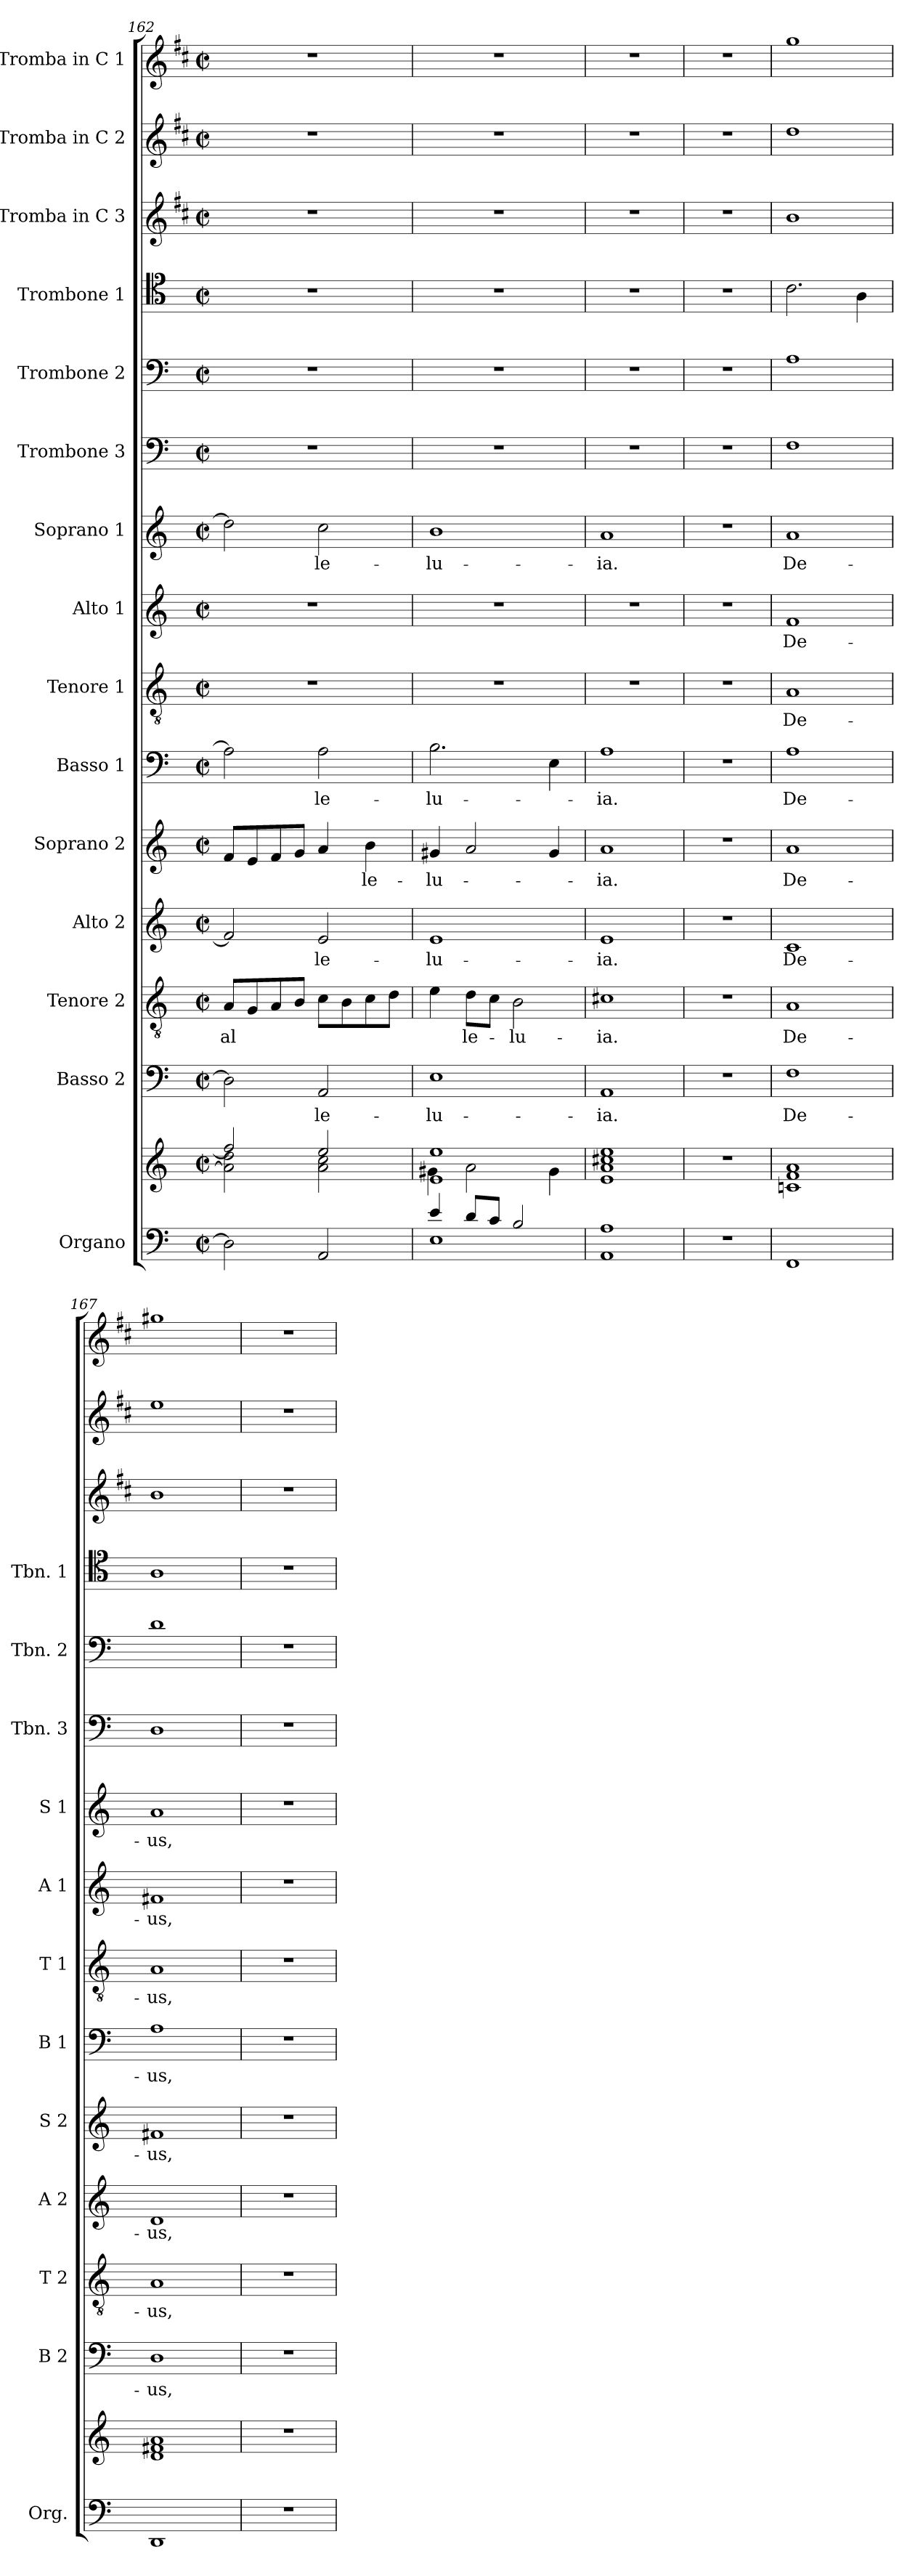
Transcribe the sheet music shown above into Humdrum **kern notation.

**kern	**kern	**kern	**text	**kern	**text	**kern	**text	**kern	**text	**kern	**text	**kern	**text	**kern	**text	**kern	**text	**kern	**kern	**kern	**kern	**kern	**kern
*part15	*part15	*part14	*part14	*part13	*part13	*part12	*part12	*part11	*part11	*part10	*part10	*part9	*part9	*part8	*part8	*part7	*part7	*part6	*part5	*part4	*part3	*part2	*part1
*staff16	*staff15	*staff14	*staff14	*staff13	*staff13	*staff12	*staff12	*staff11	*staff11	*staff10	*staff10	*staff9	*staff9	*staff8	*staff8	*staff7	*staff7	*staff6	*staff5	*staff4	*staff3	*staff2	*staff1
*I"Organo	*	*I"Basso 2	*	*I"Tenore 2	*	*I"Alto 2	*	*I"Soprano 2	*	*I"Basso 1	*	*I"Tenore 1	*	*I"Alto 1	*	*I"Soprano 1	*	*I"Trombone 3	*I"Trombone 2	*I"Trombone 1	*I"Tromba in C 3	*I"Tromba in C 2	*I"Tromba in C 1
*I'Org.	*	*I'B 2	*	*I'T 2	*	*I'A 2	*	*I'S 2	*	*I'B 1	*	*I'T 1	*	*I'A 1	*	*I'S 1	*	*I'Tbn. 3	*I'Tbn. 2	*I'Tbn. 1	*	*	*
*clefF4	*clefG2	*clefF4	*	*clefGv2	*	*clefG2	*	*clefG2	*	*clefF4	*	*clefGv2	*	*clefG2	*	*clefG2	*	*clefF4	*clefF4	*clefC4	*clefG2	*clefG2	*clefG2
*	*	*	*	*	*	*	*	*	*	*	*	*	*	*	*	*	*	*	*	*	*ITrd1c2	*ITrd1c2	*ITrd1c2
*k[]	*k[]	*k[]	*	*k[]	*	*k[]	*	*k[]	*	*k[]	*	*k[]	*	*k[]	*	*k[]	*	*k[]	*k[]	*k[]	*k[]	*k[]	*k[]
*a:	*a:	*a:	*	*a:	*	*a:	*	*a:	*	*a:	*	*a:	*	*a:	*	*a:	*	*a:	*a:	*a:	*a:	*a:	*a:
*M2/2	*M2/2	*M2/2	*	*M2/2	*	*M2/2	*	*M2/2	*	*M2/2	*	*M2/2	*	*M2/2	*	*M2/2	*	*M2/2	*M2/2	*M2/2	*M2/2	*M2/2	*M2/2
*met(c|)	*met(c|)	*met(c|)	*	*met(c|)	*	*met(c|)	*	*met(c|)	*	*met(c|)	*	*met(c|)	*	*met(c|)	*	*met(c|)	*	*met(c|)	*met(c|)	*met(c|)	*met(c|)	*met(c|)	*met(c|)
=162	=162	=162	=162	=162	=162	=162	=162	=162	=162	=162	=162	=162	=162	=162	=162	=162	=162	=162	=162	=162	=162	=162	=162
*	*^	*	*	*	*	*	*	*	*	*	*	*	*	*	*	*	*	*	*	*	*	*	*
2D\]	2ff/]	2a\] 2dd\	2D\]	.	8A/L	al	2f/]	.	8f/L	.	2A\]	.	1r	.	1r	.	2dd\]	.	1r	1r	1r	1r	1r	1r
.	.	.	.	.	8G/	.	.	.	8e/	.	.	.	.	.	.	.	.	.	.	.	.	.	.	.
.	.	.	.	.	8A/	.	.	.	8f/	.	.	.	.	.	.	.	.	.	.	.	.	.	.	.
.	.	.	.	.	8B/J	.	.	.	8g/J	.	.	.	.	.	.	.	.	.	.	.	.	.	.	.
2AA/	2ee/	2a\ 2cc\	2AA/	le-	8c\L	.	2e/	le-	4a/	.	2A\	-le-	.	.	.	.	2cc\	-le-	.	.	.	.	.	.
.	.	.	.	.	8B\	.	.	.	.	.	.	.	.	.	.	.	.	.	.	.	.	.	.	.
.	.	.	.	.	8c\	.	.	.	4b\	le-	.	.	.	.	.	.	.	.	.	.	.	.	.	.
.	.	.	.	.	8d\J	.	.	.	.	.	.	.	.	.	.	.	.	.	.	.	.	.	.	.
=163	=163	=163	=163	=163	=163	=163	=163	=163	=163	=163	=163	=163	=163	=163	=163	=163	=163	=163	=163	=163	=163	=163	=163	=163
*^	*	*	*	*	*	*	*	*	*	*	*	*	*	*	*	*	*	*	*	*	*	*	*	*
4e/	1E	1e 1ee	4g#X\	1E	-lu-	4e\	.	1e	-lu-	4g#X/	-lu-	2.B\	-lu-	1r	.	1r	.	1b	-lu-	1r	1r	1r	1r	1r	1r
8d/L	.	.	2a\	.	.	8d\L	le-	.	.	2a/	.	.	.	.	.	.	.	.	.	.	.	.	.	.	.
8c/J	.	.	.	.	.	8c\J	.	.	.	.	.	.	.	.	.	.	.	.	.	.	.	.	.	.	.
2B/	.	.	.	.	.	2B\	-lu-	.	.	.	.	.	.	.	.	.	.	.	.	.	.	.	.	.	.
.	.	.	4g#\	.	.	.	.	.	.	4g#/	.	4E\	.	.	.	.	.	.	.	.	.	.	.	.	.
*	*	*v	*v	*	*	*	*	*	*	*	*	*	*	*	*	*	*	*	*	*	*	*	*	*	*
=164	=164	=164	=164	=164	=164	=164	=164	=164	=164	=164	=164	=164	=164	=164	=164	=164	=164	=164	=164	=164	=164	=164	=164	=164
1A	1AA	1e 1a 1cc#X 1ee	1AA	-ia.	1c#X	-ia.	1e	-ia.	1a	-ia.	1A	-ia.	1r	.	1r	.	1a	-ia.	1r	1r	1r	1r	1r	1r
*v	*v	*	*	*	*	*	*	*	*	*	*	*	*	*	*	*	*	*	*	*	*	*	*	*
=165	=165	=165	=165	=165	=165	=165	=165	=165	=165	=165	=165	=165	=165	=165	=165	=165	=165	=165	=165	=165	=165	=165	=165
1r	1r	1r	.	1r	.	1r	.	1r	.	1r	.	1r	.	1r	.	1r	.	1r	1r	1r	1r	1r	1r
=166	=166	=166	=166	=166	=166	=166	=166	=166	=166	=166	=166	=166	=166	=166	=166	=166	=166	=166	=166	=166	=166	=166	=166
1FF	1cn 1f 1a	1F	De-	1A	De-	1c	De-	1a	De-	1A	De-	1A	De-	1f	De-	1a	De-	1F	1A	2.c\	1a	1cc	1ff
.	.	.	.	.	.	.	.	.	.	.	.	.	.	.	.	.	.	.	.	4A\	.	.	.
=167	=167	=167	=167	=167	=167	=167	=167	=167	=167	=167	=167	=167	=167	=167	=167	=167	=167	=167	=167	=167	=167	=167	=167
1DD	1d 1f#X 1a	1D	-us,	1A	-us,	1d	-us,	1f#X	-us,	1A	-us,	1A	-us,	1f#X	-us,	1a	-us,	1D	1d	1A	1a	1dd	1ff#X
=168	=168	=168	=168	=168	=168	=168	=168	=168	=168	=168	=168	=168	=168	=168	=168	=168	=168	=168	=168	=168	=168	=168	=168
1r	1r	1r	.	1r	.	1r	.	1r	.	1r	.	1r	.	1r	.	1r	.	1r	1r	1r	1r	1r	1r
=	=	=	=	=	=	=	=	=	=	=	=	=	=	=	=	=	=	=	=	=	=	=	=
*-	*-	*-	*-	*-	*-	*-	*-	*-	*-	*-	*-	*-	*-	*-	*-	*-	*-	*-	*-	*-	*-	*-	*-
